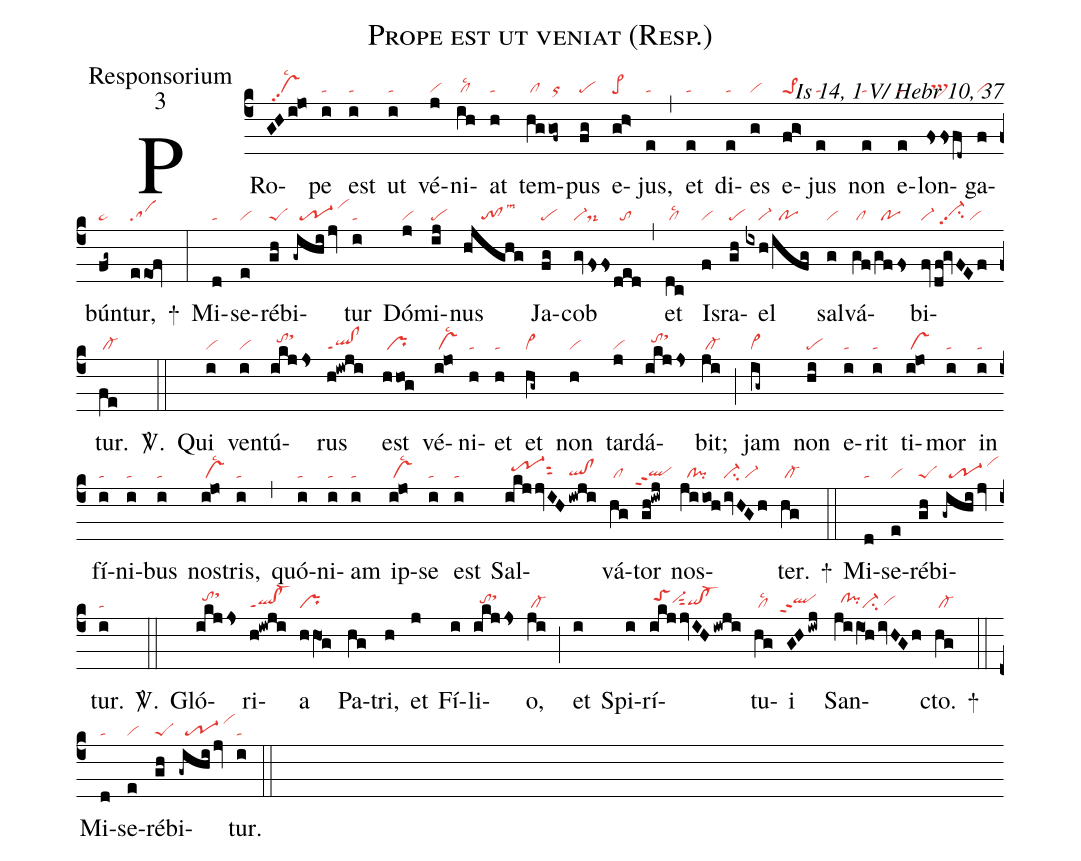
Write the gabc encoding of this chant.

name:Prope est ut veniat (Resp.);
office-part:Responsorium;
mode:3;
commentary:Is 14, 1 V/ Hebr 10, 37;
nabc-lines:1;
%%
(c4)
PRo(GHi!jo|//vspp2lsc2)pe(i|ta) est(i|ta) ut(i|ta) vé(j|vi)ni(ih|/cllsc2)at(h|ta) tem(hg|/cl|gof~|/or)pus(fg|pe) e(gh>|pe>)jus,(e|ta) (,)
et(e|ta) di(e|ta)es(g|vi) e(fg>|pe>1)jus(e|ta) non(e|ta) e(e|ta)lon(fssfd~|//ts>hg)ga(f|vi)bún(fg~|pe~)tur,(eeof|sa) +(:)
Mi(d|ta)se(e|vi)ré(gh|peS)bi(-gihi/jv|//tr-1/vihk)tur(i|ta) Dó(j|vi)mi(ij|pe)nus(hjghg|/////to!cllsm3) Ja(fg|pe)cob(gv|vi-|/fss|ds-|ded|//to) (,)
et(dc|/cllsc2) Is(f|vi)ra(gh|pe)el(ixh|////vi-|/ifg|//po) sal(g|vi)vá(gf|/cl|/gffs|//po)bi(fv|vi-|/df!gvFEf|//vi-hhpp2su2/vi)tur.(fe|/cl-) <sp>V/</sp>.(::)
Qui(i|vi) ven(i|vi)tú(ikjjs|//tohisthk)rus(h!iwji|ql!clppt1) est(hhog|/pr) vé(i!jo|/vslsc2)ni(h|ta)et(h|ta) et(hg~|cl~) non(h|vi) tar(j|vi)dá(ikjjs|//tohisthk)bit;(ji|/cl-) (;)
jam(ig~|cl~) non(hi|pe) e(i|ta)rit(i|ta) ti(i!jo|/vs)mor(i|ta) in(i|ta) fí(i|ta)ni(i|ta)bus(i|ta) nos(i!jo|/vslsc2)tris,(i|ta) (,)
quó(i|ta)ni(i|ta)am(i|ta) ip(i!jo|/vslsc2)se(i|ta) est(i|ta) Sal(ikjjvIH|//tr-1hisut2|/iwji|qlhg!clhg)vá(hg|/cl)tor(gh!iwj|``qlhgppt2) nos(jiioh|//cl!pi|/ivHGh|vi-su2/vi-)ter.(hg|/cl-) +(::)
Mi(d|ta)se(e|vi)ré(gh|peS)bi(-gihi/jv|//tr-1/vihk)tur.(i|ta) <sp>V/</sp>.(::)
Gló(ikjjs|//tohisthk)ri(h!iwji|ql!cl-ppt1)a(hhO1g|pr) Pa(hg)tri,(h) et(j) Fí(i)li(ikjjs|//tohhsthj)o,(ji|/cl-) (;)
et(i) Spi(i)rí(ikjjvIHiwji|/toShivi-hhsut2qihg!cl-hg)tu(hg|/cllsc2)i(GHiwj|``qlhhppt2)
San(jiiO1hivHGh|//clhh!pihhci-/vihg)cto.(hg|/cl-) +(::)
Mi(d|ta)se(e|vi)ré(gh|peS)bi(-gihi/jv|//tr-1/vihk)tur.(i|ta) (::)
